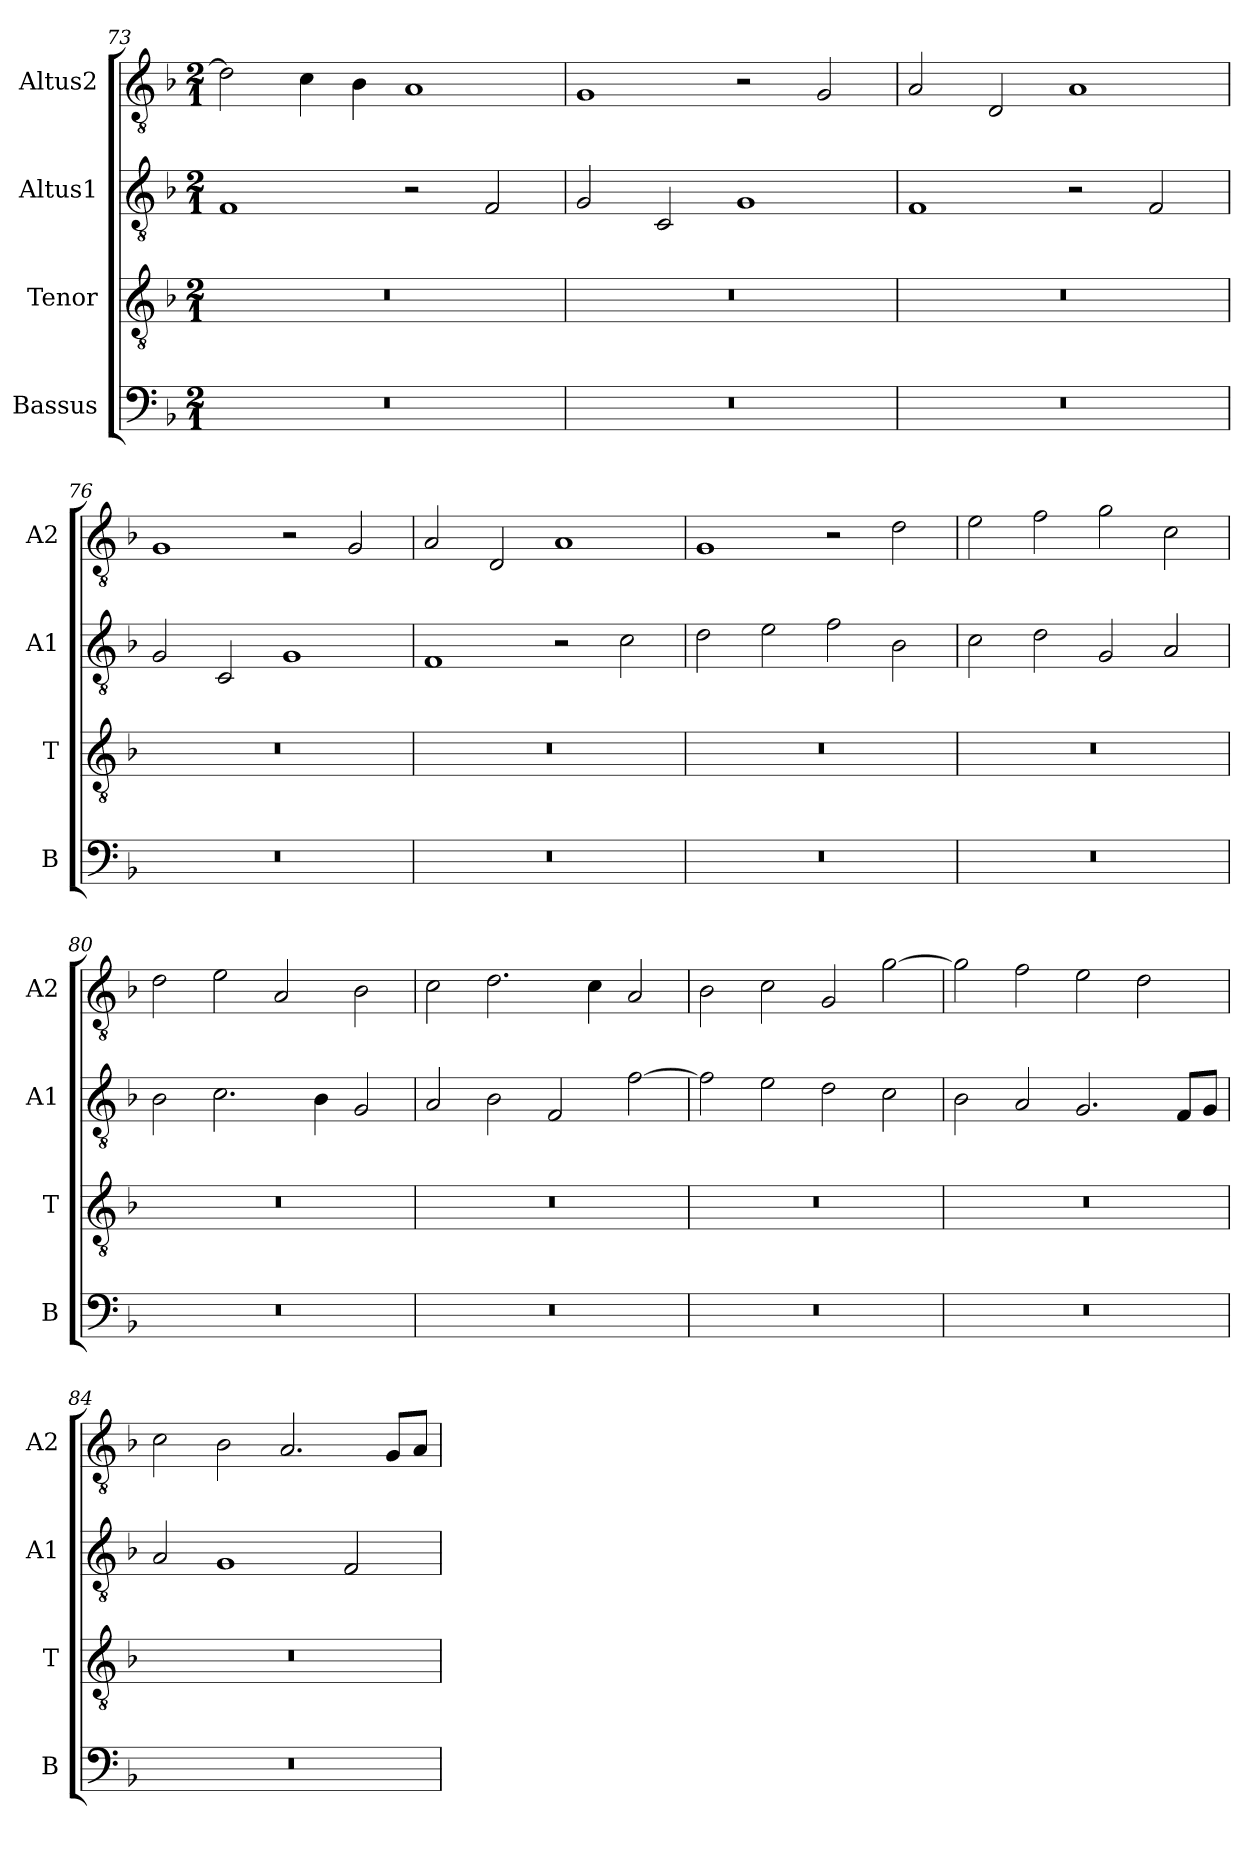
**kern	**kern	**kern	**kern
*part4	*part3	*part2	*part1
*staff4	*staff3	*staff2	*staff1
*I"Bassus	*I"Tenor	*I"Altus1	*I"Altus2
*I'B	*I'T	*I'A1	*I'A2
*clefF4	*clefGv2	*clefGv2	*clefGv2
*k[b-]	*k[b-]	*k[b-]	*k[b-]
*M2/1	*M2/1	*M2/1	*M2/1
=73	=73	=73	=73
0r	0r	1F	2d\]
.	.	.	4c\
.	.	.	4B-\
.	.	2r	1A
.	.	2F/	.
=74	=74	=74	=74
0r	0r	2G/	1G
.	.	2C/	.
.	.	1G	2r
.	.	.	2G/
=75	=75	=75	=75
0r	0r	1F	2A/
.	.	.	2D/
.	.	2r	1A
.	.	2F/	.
=76	=76	=76	=76
0r	0r	2G/	1G
.	.	2C/	.
.	.	1G	2r
.	.	.	2G/
=77	=77	=77	=77
0r	0r	1F	2A/
.	.	.	2D/
.	.	2r	1A
.	.	2c\	.
=78	=78	=78	=78
0r	0r	2d\	1G
.	.	2e\	.
.	.	2f\	2r
.	.	2B-\	2d\
=79	=79	=79	=79
0r	0r	2c\	2e\
.	.	2d\	2f\
.	.	2G/	2g\
.	.	2A/	2c\
=80	=80	=80	=80
0r	0r	2B-\	2d\
.	.	2.c\	2e\
.	.	.	2A/
.	.	4B-\	.
.	.	2G/	2B-\
=81	=81	=81	=81
0r	0r	2A/	2c\
.	.	2B-\	2.d\
.	.	2F/	.
.	.	.	4c\
.	.	[2f\	2A/
=82	=82	=82	=82
0r	0r	2f\]	2B-\
.	.	2e\	2c\
.	.	2d\	2G/
.	.	2c\	[2g\
=83	=83	=83	=83
0r	0r	2B-\	2g\]
.	.	2A/	2f\
.	.	2.G/	2e\
.	.	.	2d\
.	.	8F/L	.
.	.	8G/J	.
=84	=84	=84	=84
0r	0r	2A/	2c\
.	.	1G	2B-\
.	.	.	2.A/
.	.	2F/	.
.	.	.	8G/L
.	.	.	8A/J
=	=	=	=
*-	*-	*-	*-
